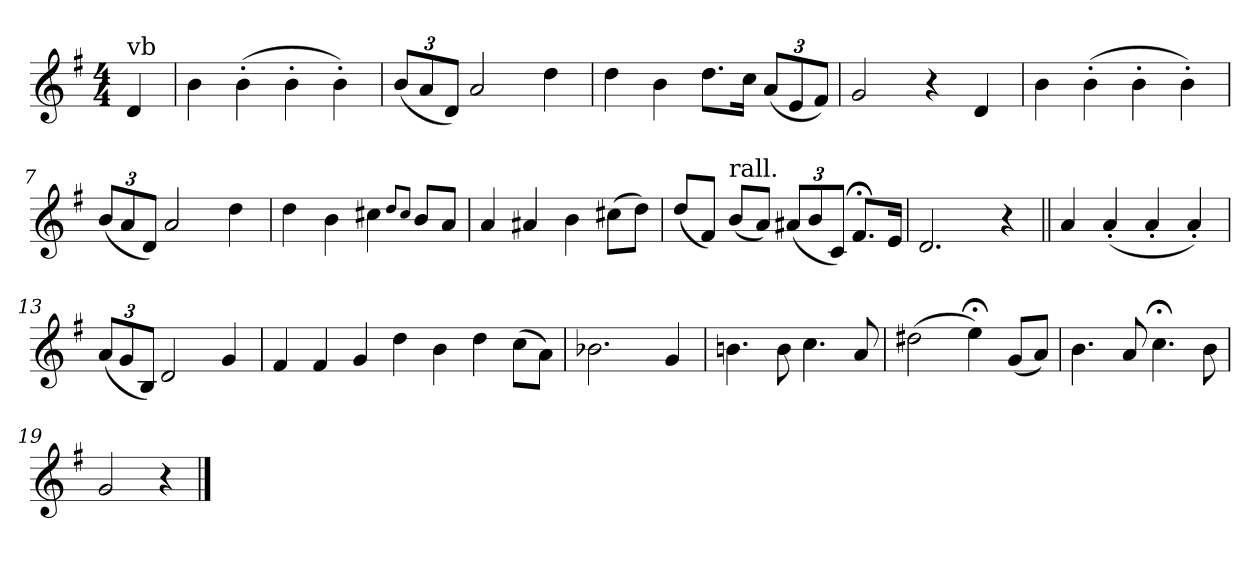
**kern
*part1
*staff1
*clefG2
*k[f#]
*G:
*M4/4
*MM70
=1
!LO:TX:a:t=vb
4d/
=2
4b\
(>4b'\
4b'\
4b'\)
=3
*Xbrackettup
(<12b/L
12a/
12d/J)
2a/
4dd\
=4
4dd\
4b\
8.dd\L
16cc\Jk
(<12a/L
12e/
12f#/J)
=5
2g/
4r
4d/
=6
4b\
(>4b'\
4b'\
4b'\)
=7
(<12b/L
12a/
12d/J)
2a/
4dd\
=8
4dd\
4b\
4cc#X\
8qdd/L
8qcc#/J
8b/L
8a/J
!!LO:LB:g=z
=9
4a/
4a#X/
4b\
(>8cc#X\L
8dd\J)
=10
(<8dd/L
8f#/J)
!LO:TX:a:t=rall.
(<8b/L
8a/J)
(<12a#X/L
12b/
12c/J)
8.f#;</L
16e/Jk
=11
2.d/
4r
=12||
4a/
(<4a'/
4a'/
4a'/)
=13
(<12a/L
12g/
12B/J)
2d/
4g/
=14
4f#/
4f#/
4g/
4dd\
4b\
4dd\
(>8cc\L
8a\J)
=15
2.b-X\
4g/
!!LO:LB:g=z
=16
4.bn\
8b\
4.cc\
8a/
=17
(>2dd#X\
4ee;<\)
(<8g/L
8a/J)
=18
4.b\
8a/
4.cc;<\
8b\
=19
2g/
4r
==
*-
